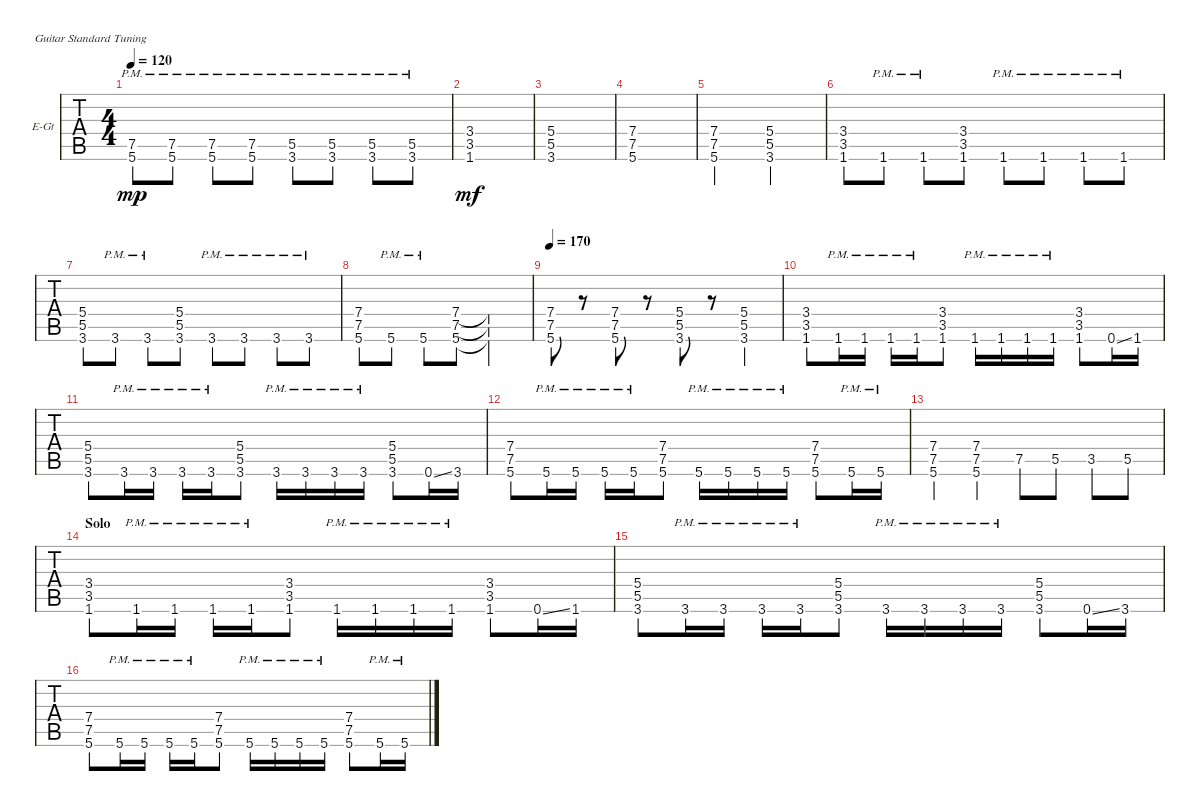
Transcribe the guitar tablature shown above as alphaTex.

\defaultSystemsLayout 4
\bracketExtendMode groupsimilarinstruments
\multiBarRest
\firstSystemTrackNameOrientation horizontal
\otherSystemsTrackNameOrientation horizontal
\track ("Cole Train" "E-Gt") {instrument distortionguitar}
\staff {tabs}
\tuning (E4 B3 G3 D3 A2 E2)
\ts (4 4)
\tempo 120
\clef g2
\ks c
(5.6{pm} 7.5{pm}).8{dy mp} (5.6{pm} 7.5{pm}).8 (5.6{pm} 7.5{pm}).8 (5.6{pm} 7.5{pm}).8 (3.6{pm} 5.5{pm}).8 (3.6{pm} 5.5{pm}).8 (3.6{pm} 5.5{pm}).8 (3.6{pm} 5.5{pm}).8 |
(1.6 3.5 3.4).1{dy mf} |
(3.6 5.5 5.4).1 |
(5.6 7.5 7.4).1 |
(5.6 7.5 7.4).2 (3.6 5.5 5.4).2 |
(1.6 3.5 3.4).8 1.6{pm}.8 1.6{pm}.8 (1.6 3.5 3.4).8 1.6{pm}.8 1.6{pm}.8 1.6{pm}.8 1.6{pm}.8 |
(3.6 5.5 5.4).8 3.6{pm}.8 3.6{pm}.8 (3.6 5.5 5.4).8 3.6{pm}.8 3.6{pm}.8 3.6{pm}.8 3.6{pm}.8 |
(5.6 7.5 7.4).8 5.6{pm}.8 5.6{pm}.8 (5.6 7.5 7.4).8 (5.6{t} 7.5{t} 7.4{t}).2 |
\tempo 170
(5.6 7.5 7.4).8 r.8 (5.6 7.5 7.4).8 r.8 (3.6 5.5 5.4).8 r.8 (3.6 5.5 5.4).4 |
(1.6 3.5 3.4).8 1.6{pm}.16 1.6{pm}.16 1.6{pm}.16 1.6{pm}.16 (1.6 3.5 3.4).8 1.6{pm}.16 1.6{pm}.16 1.6{pm}.16 1.6{pm}.16 (1.6 3.5 3.4).8 0.6{ss}.16 1.6.16 |
(3.6 5.5 5.4).8 3.6{pm}.16 3.6{pm}.16 3.6{pm}.16 3.6{pm}.16 (3.6 5.5 5.4).8 3.6{pm}.16 3.6{pm}.16 3.6{pm}.16 3.6{pm}.16 (3.6 5.5 5.4).8 0.6{ss}.16 3.6.16 |
(5.6 7.5 7.4).8 5.6{pm}.16 5.6{pm}.16 5.6{pm}.16 5.6{pm}.16 (5.6 7.5 7.4).8 5.6{pm}.16 5.6{pm}.16 5.6{pm}.16 5.6{pm}.16 (5.6 7.5 7.4).8 5.6{pm}.16 5.6{pm}.16 |
(5.6 7.5 7.4).4 (5.6 7.5 7.4).4 7.5.8 5.5.8 3.5.8 5.5.8 |
\section ("" "Solo")
(1.6 3.5 3.4).8 1.6{pm}.16 1.6{pm}.16 1.6{pm}.16 1.6{pm}.16 (1.6 3.5 3.4).8 1.6{pm}.16 1.6{pm}.16 1.6{pm}.16 1.6{pm}.16 (1.6 3.5 3.4).8 0.6{ss}.16 1.6.16 |
(3.6 5.5 5.4).8 3.6{pm}.16 3.6{pm}.16 3.6{pm}.16 3.6{pm}.16 (3.6 5.5 5.4).8 3.6{pm}.16 3.6{pm}.16 3.6{pm}.16 3.6{pm}.16 (3.6 5.5 5.4).8 0.6{ss}.16 3.6.16 |
(5.6 7.5 7.4).8 5.6{pm}.16 5.6{pm}.16 5.6{pm}.16 5.6{pm}.16 (5.6 7.5 7.4).8 5.6{pm}.16 5.6{pm}.16 5.6{pm}.16 5.6{pm}.16 (5.6 7.5 7.4).8 5.6{pm}.16 5.6{pm}.16
